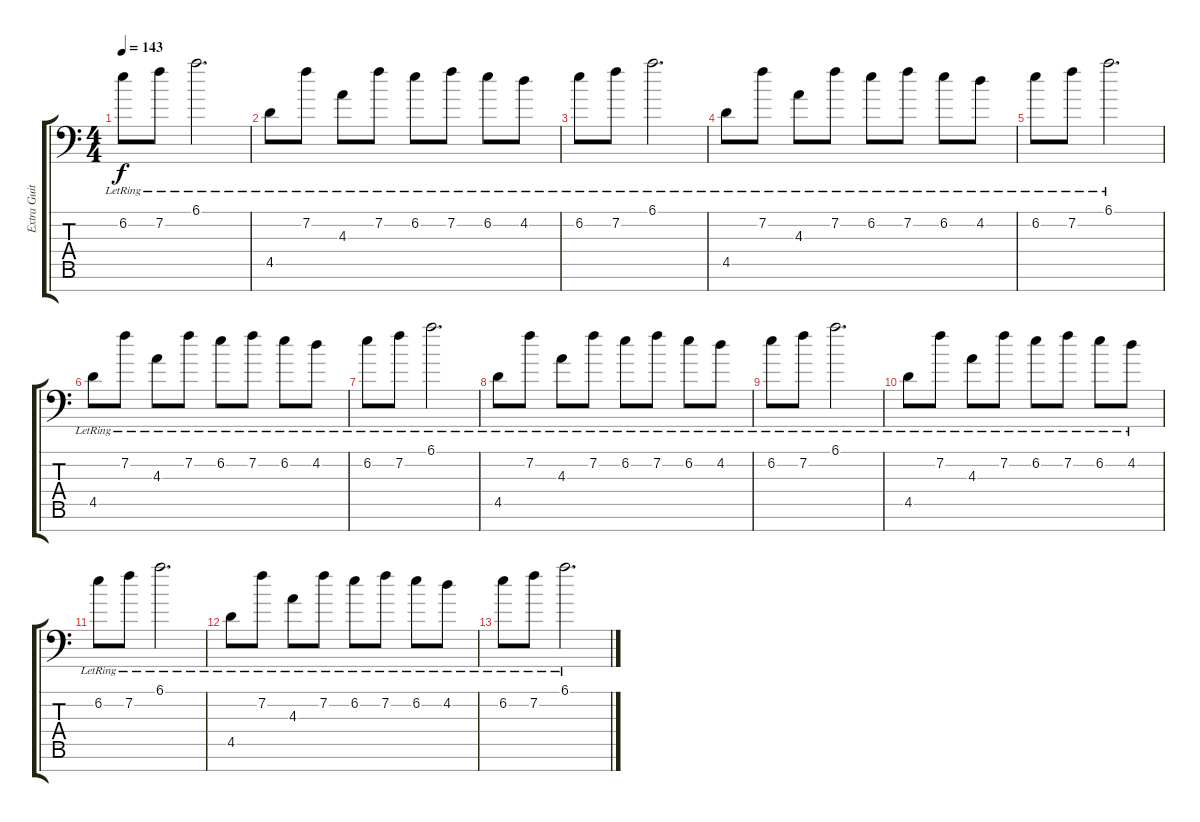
\track ("Extra Guitar 2" "Extra Guit") {instrument distortionguitar}
\staff {score tabs}
\tuning (Eb4 Bb3 F3 Eb3 Bb2 F2 Bb1) {hide}
\ts (4 4)
\tempo 143
\clef f4
\ks c
6.2{lr}.8{dy f} 7.2{lr}.8 6.1{lr}.2{d} |
4.5{lr}.8 7.2{lr}.8 4.3{lr}.8 7.2{lr}.8 6.2{lr}.8 7.2{lr}.8 6.2{lr}.8 4.2{lr}.8 |
6.2{lr}.8 7.2{lr}.8 6.1{lr}.2{d} |
4.5{lr}.8 7.2{lr}.8 4.3{lr}.8 7.2{lr}.8 6.2{lr}.8 7.2{lr}.8 6.2{lr}.8 4.2{lr}.8 |
6.2{lr}.8 7.2{lr}.8 6.1{lr}.2{d} |
4.5{lr}.8 7.2{lr}.8 4.3{lr}.8 7.2{lr}.8 6.2{lr}.8 7.2{lr}.8 6.2{lr}.8 4.2{lr}.8 |
6.2{lr}.8 7.2{lr}.8 6.1{lr}.2{d} |
4.5{lr}.8 7.2{lr}.8 4.3{lr}.8 7.2{lr}.8 6.2{lr}.8 7.2{lr}.8 6.2{lr}.8 4.2{lr}.8 |
6.2{lr}.8 7.2{lr}.8 6.1{lr}.2{d} |
4.5{lr}.8 7.2{lr}.8 4.3{lr}.8 7.2{lr}.8 6.2{lr}.8 7.2{lr}.8 6.2{lr}.8 4.2{lr}.8 |
6.2{lr}.8 7.2{lr}.8 6.1{lr}.2{d} |
4.5{lr}.8 7.2{lr}.8 4.3{lr}.8 7.2{lr}.8 6.2{lr}.8 7.2{lr}.8 6.2{lr}.8 4.2{lr}.8 |
6.2{lr}.8 7.2{lr}.8 6.1{lr}.2{d}
